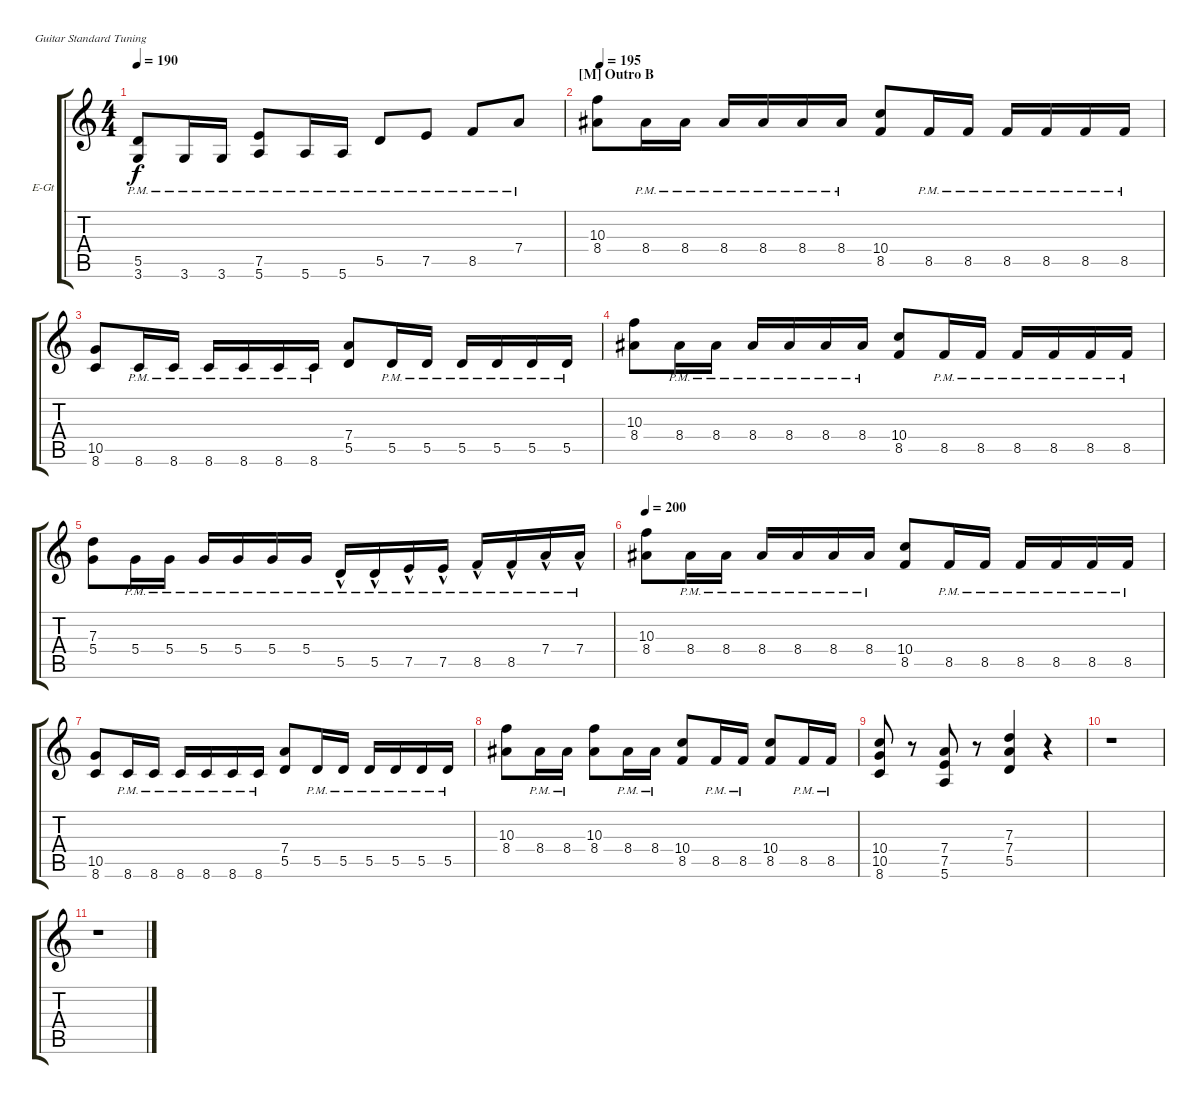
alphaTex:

\defaultSystemsLayout 4
\bracketExtendMode groupsimilarinstruments
\firstSystemTrackNameOrientation horizontal
\otherSystemsTrackNameOrientation horizontal
\track ("Standard Tuning Arr." "E-Gt") {mute instrument electricguitarclean}
\staff {score tabs}
\tuning (E4 B3 G3 D3 A2 E2)
\ts (4 4)
\tempo 190
\clef g2
\scale
0.333333
\ks c
(3.6{pm} 5.5{pm}).8{dy f} 3.6{pm}.16 3.6{pm}.16 (7.5{pm} 5.6{pm}).8 5.6{pm}.16 5.6{pm}.16 5.5{pm}.8 7.5{pm}.8 8.5{pm}.8 7.4{pm}.8 |
\section ("M" "Outro B")
\tempo (195 0.00625)
\scale
0.333333 (8.4 10.3).8 8.4{pm}.16 8.4{pm}.16 8.4{pm}.16 8.4{pm}.16 8.4{pm}.16 8.4{pm}.16 (8.5 10.4).8 8.5{pm}.16 8.5{pm}.16 8.5{pm}.16 8.5{pm}.16 8.5{pm}.16 8.5{pm}.16 |
\scale
0.333333 (10.5 8.6).8 8.6{pm}.16 8.6{pm}.16 8.6{pm}.16 8.6{pm}.16 8.6{pm}.16 8.6{pm}.16 (5.5 7.4).8 5.5{pm}.16 5.5{pm}.16 5.5{pm}.16 5.5{pm}.16 5.5{pm}.16 5.5{pm}.16 |
\scale
0.333333 (8.4 10.3).8 8.4{pm}.16 8.4{pm}.16 8.4{pm}.16 8.4{pm}.16 8.4{pm}.16 8.4{pm}.16 (8.5 10.4).8 8.5{pm}.16 8.5{pm}.16 8.5{pm}.16 8.5{pm}.16 8.5{pm}.16 8.5{pm}.16 |
\scale
0.333333 (5.4 7.3).8 5.4{pm}.16 5.4{pm}.16 5.4{pm}.16 5.4{pm}.16 5.4{pm}.16 5.4{pm}.16 5.5{hac pm}.16 5.5{hac pm}.16 7.5{hac pm}.16 7.5{hac pm}.16 8.5{hac pm}.16 8.5{hac pm}.16 7.4{hac pm}.16 7.4{hac pm}.16 |
\tempo 200
\scale
0.333333 (8.4 10.3).8 8.4{pm}.16 8.4{pm}.16 8.4{pm}.16 8.4{pm}.16 8.4{pm}.16 8.4{pm}.16 (8.5 10.4).8 8.5{pm}.16 8.5{pm}.16 8.5{pm}.16 8.5{pm}.16 8.5{pm}.16 8.5{pm}.16 |
\scale
0.333333 (10.5 8.6).8 8.6{pm}.16 8.6{pm}.16 8.6{pm}.16 8.6{pm}.16 8.6{pm}.16 8.6{pm}.16 (5.5 7.4).8 5.5{pm}.16 5.5{pm}.16 5.5{pm}.16 5.5{pm}.16 5.5{pm}.16 5.5{pm}.16 |
\scale
0.333333 (8.4 10.3).8 8.4{pm}.16 8.4{pm}.16 (8.4 10.3).8 8.4{pm}.16 8.4{pm}.16 (8.5 10.4).8 8.5{pm}.16 8.5{pm}.16 (8.5 10.4).8 8.5{pm}.16 8.5{pm}.16 |
(10.5 10.4 8.6).8 r.8 (5.6 7.5 7.4).8 r.8 (5.5 7.4 7.3).4 r.4 |
r.1 |
r.1
